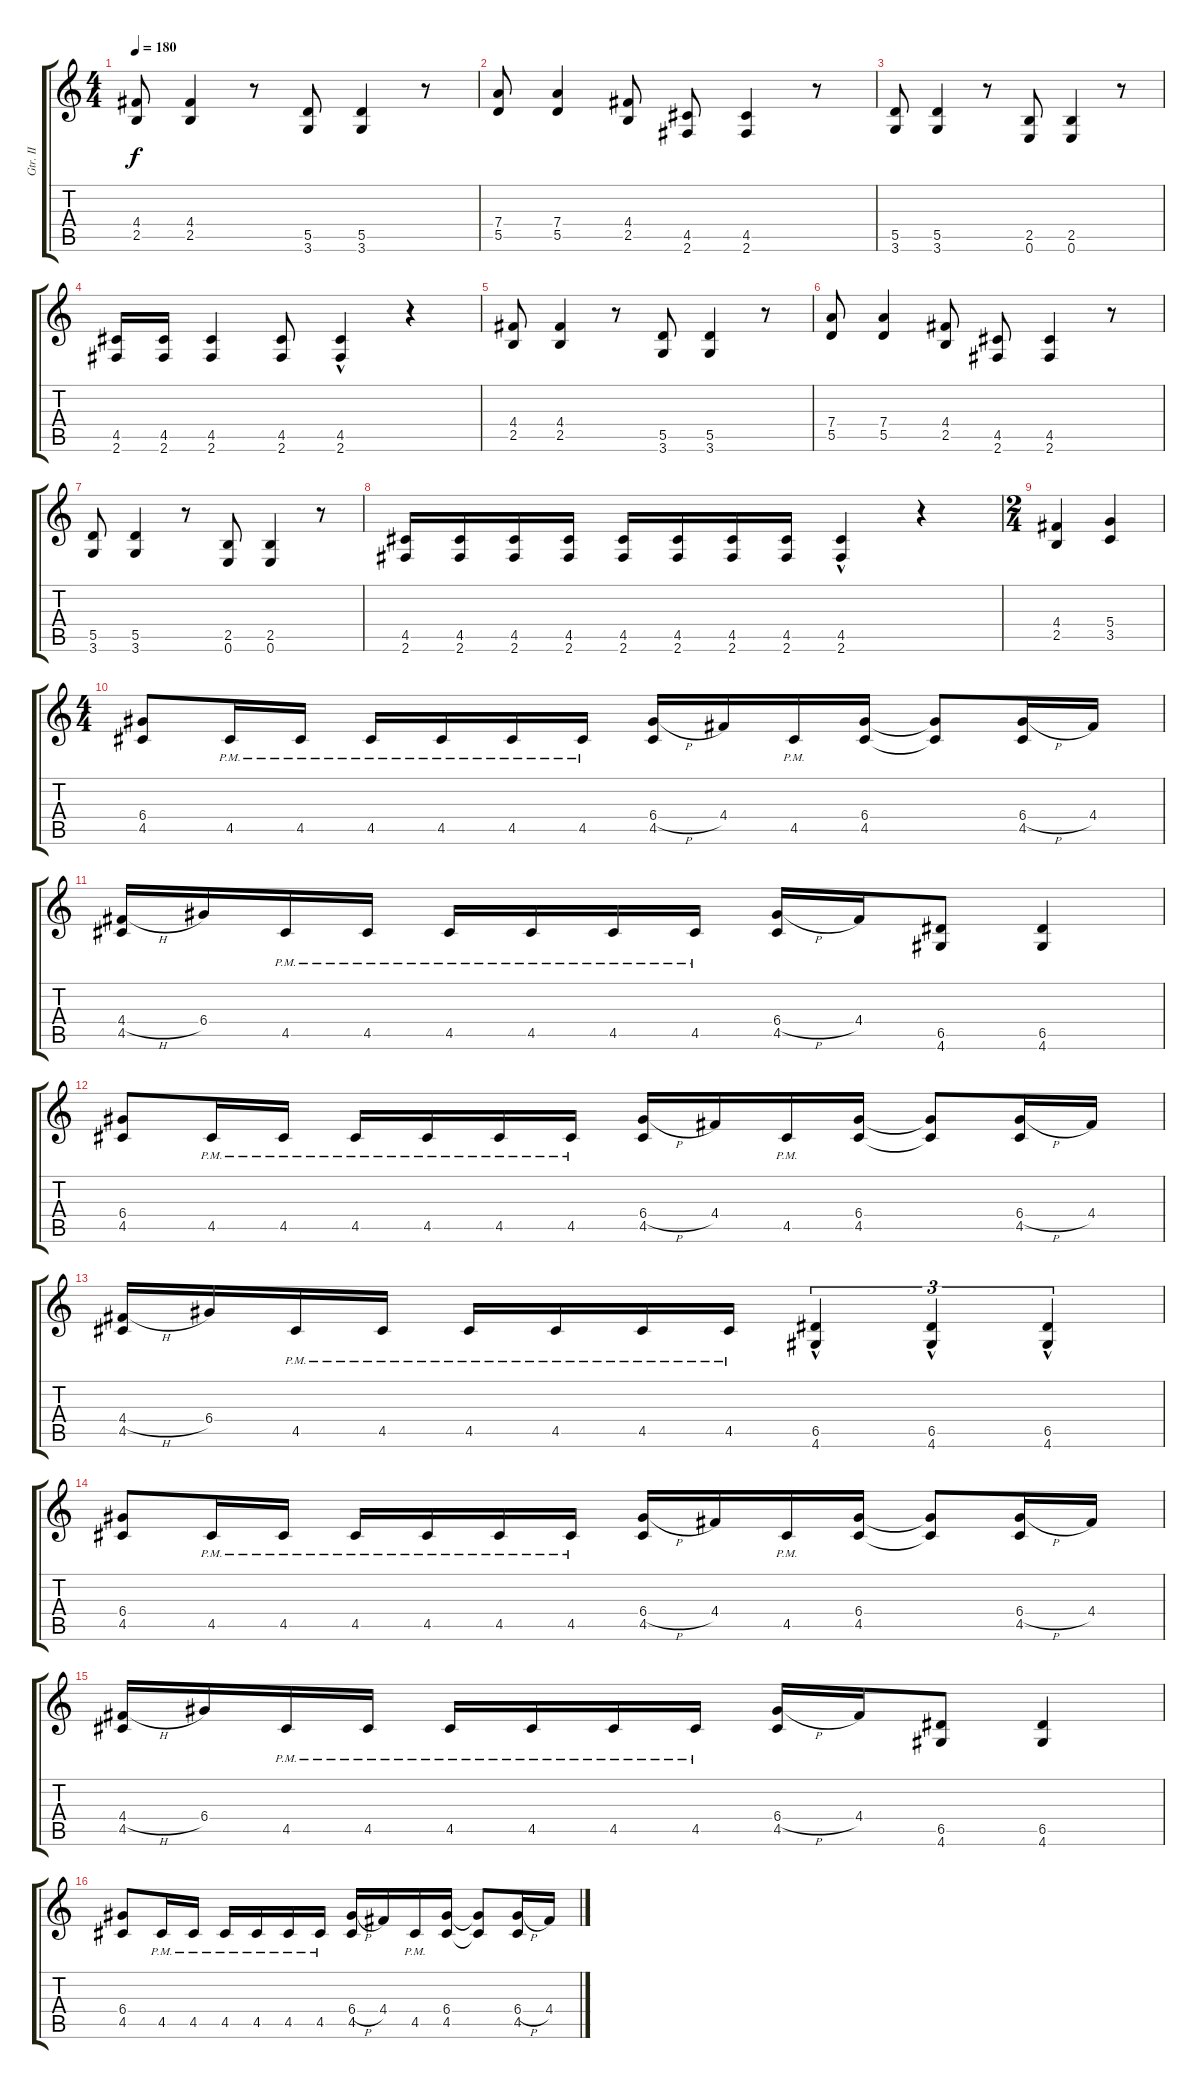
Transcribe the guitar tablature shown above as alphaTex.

\track ("Gtr. II" "Gtr. II") {instrument distortionguitar}
\staff {score tabs}
\tuning (E4 B3 G3 D3 A2 E2) {hide}
\ts (4 4)
\tempo 180
\clef g2
\ks c
(4.4 2.5).8{dy f} (4.4 2.5).4 r.8 (5.5 3.6).8 (5.5 3.6).4 r.8 |
(7.4 5.5).8 (7.4 5.5).4 (4.4 2.5).8 (4.5 2.6).8 (4.5 2.6).4 r.8 |
(5.5 3.6).8 (5.5 3.6).4 r.8 (2.5 0.6).8 (2.5 0.6).4 r.8 |
(4.5 2.6).16 (4.5 2.6).16 (4.5 2.6).4 (4.5 2.6).8 (4.5 2.6{hac}).4 r.4 |
(4.4 2.5).8 (4.4 2.5).4 r.8 (5.5 3.6).8 (5.5 3.6).4 r.8 |
(7.4 5.5).8 (7.4 5.5).4 (4.4 2.5).8 (4.5 2.6).8 (4.5 2.6).4 r.8 |
(5.5 3.6).8 (5.5 3.6).4 r.8 (2.5 0.6).8 (2.5 0.6).4 r.8 |
(4.5 2.6).16 (4.5 2.6).16 (4.5 2.6).16 (4.5 2.6).16 (4.5 2.6).16 (4.5 2.6).16 (4.5 2.6).16 (4.5 2.6).16 (4.5 2.6{hac}).4 r.4 |
\ts (2 4)
(4.4 2.5).4 (5.4 3.5).4 |
\ts (4 4)
(6.4 4.5).8 4.5{pm}.16 4.5{pm}.16 4.5{pm}.16 4.5{pm}.16 4.5{pm}.16 4.5{pm}.16 (6.4{h} 4.5).16 4.4.16 4.5{pm}.16 (6.4 4.5).16 (6.4{t} 4.5{t}).8 (6.4{h} 4.5).16 4.4.16 |
(4.4{h} 4.5).16 6.4.16 4.5{pm}.16 4.5{pm}.16 4.5{pm}.16 4.5{pm}.16 4.5{pm}.16 4.5{pm}.16 (6.4{h} 4.5).16 4.4.16 (6.5 4.6).8 (6.5 4.6).4 |
(6.4 4.5).8 4.5{pm}.16 4.5{pm}.16 4.5{pm}.16 4.5{pm}.16 4.5{pm}.16 4.5{pm}.16 (6.4{h} 4.5).16 4.4.16 4.5{pm}.16 (6.4 4.5).16 (6.4{t} 4.5{t}).8 (6.4{h} 4.5).16 4.4.16 |
(4.4{h} 4.5).16 6.4.16 4.5{pm}.16 4.5{pm}.16 4.5{pm}.16 4.5{pm}.16 4.5{pm}.16 4.5{pm}.16 (6.5 4.6{hac}).4{tu (3 2)} (6.5 4.6{hac}).4{tu (3 2)} (6.5 4.6{hac}).4{tu (3 2)} |
(6.4 4.5).8 4.5{pm}.16 4.5{pm}.16 4.5{pm}.16 4.5{pm}.16 4.5{pm}.16 4.5{pm}.16 (6.4{h} 4.5).16 4.4.16 4.5{pm}.16 (6.4 4.5).16 (6.4{t} 4.5{t}).8 (6.4{h} 4.5).16 4.4.16 |
(4.4{h} 4.5).16 6.4.16 4.5{pm}.16 4.5{pm}.16 4.5{pm}.16 4.5{pm}.16 4.5{pm}.16 4.5{pm}.16 (6.4{h} 4.5).16 4.4.16 (6.5 4.6).8 (6.5 4.6).4 |
(6.4 4.5).8 4.5{pm}.16 4.5{pm}.16 4.5{pm}.16 4.5{pm}.16 4.5{pm}.16 4.5{pm}.16 (6.4{h} 4.5).16 4.4.16 4.5{pm}.16 (6.4 4.5).16 (6.4{t} 4.5{t}).8 (6.4{h} 4.5).16 4.4.16
